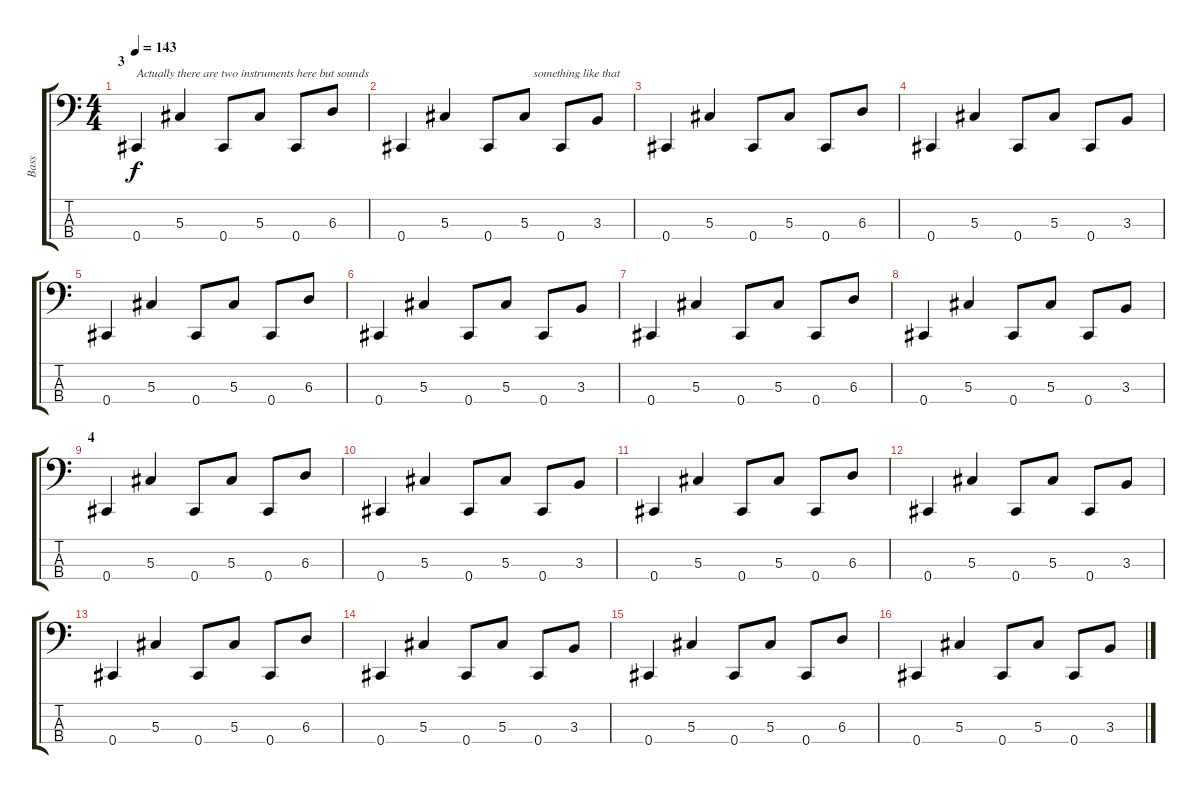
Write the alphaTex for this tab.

\track ("Bass" "Bass") {instrument slapbass2}
\staff {score tabs}
\tuning (Gb2 Db2 Ab1 Db1) {hide}
\ts (4 4)
\section ("" "3")
\tempo 143
\clef f4
\ks c
0.4.4{txt "Actually there are two instruments here but sounds" dy f instrument lead8bassandlead} 5.3.4 0.4.8 5.3.8 0.4.8 6.3.8 |
0.4.4 5.3.4 0.4.8 5.3.8{txt "   something like that"} 0.4.8 3.3.8 |
0.4.4 5.3.4 0.4.8 5.3.8 0.4.8 6.3.8 |
0.4.4 5.3.4 0.4.8 5.3.8 0.4.8 3.3.8 |
0.4.4 5.3.4 0.4.8 5.3.8 0.4.8 6.3.8 |
0.4.4 5.3.4 0.4.8 5.3.8 0.4.8 3.3.8 |
0.4.4 5.3.4 0.4.8 5.3.8 0.4.8 6.3.8 |
0.4.4 5.3.4 0.4.8 5.3.8 0.4.8 3.3.8 |
\section ("" "4")
0.4.4 5.3.4 0.4.8 5.3.8 0.4.8 6.3.8 |
0.4.4 5.3.4 0.4.8 5.3.8 0.4.8 3.3.8 |
0.4.4 5.3.4 0.4.8 5.3.8 0.4.8 6.3.8 |
0.4.4 5.3.4 0.4.8 5.3.8 0.4.8 3.3.8 |
0.4.4 5.3.4 0.4.8 5.3.8 0.4.8 6.3.8 |
0.4.4 5.3.4 0.4.8 5.3.8 0.4.8 3.3.8 |
0.4.4 5.3.4 0.4.8 5.3.8 0.4.8 6.3.8 |
0.4.4 5.3.4 0.4.8 5.3.8 0.4.8 3.3.8
